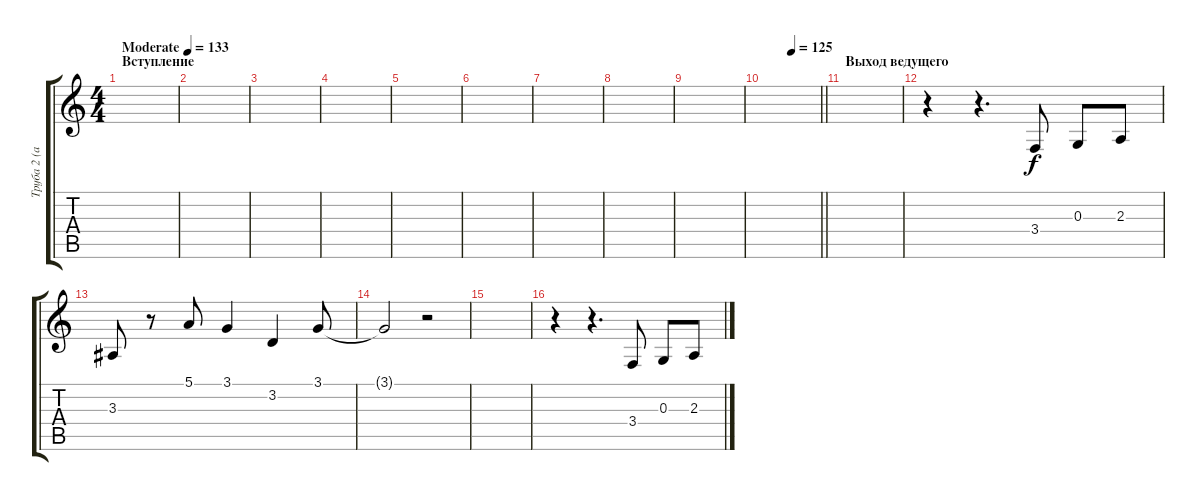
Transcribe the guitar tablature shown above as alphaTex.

\track ("Труба 2 (аккомп.)" "Труба 2 (а") {instrument trombone}
\staff {score tabs}
\tuning (E4 B3 G3 D3 A2 E2) {hide}
\ts (4 4)
\section ("" "Вступление")
\tempo (133 "Moderate")
\clef g2
\ks c
|
|
|
|
|
|
|
|
|
\tempo (125 0.5)
\barLineRight lightlight
|
\section ("" "Выход ведущего")
|
r.4 r.4{d} 3.4.8 0.3.8 2.3.8 |
3.3.8 r.8 5.1.8 3.1.4 3.2.4 3.1.8 |
3.1{t}.2 r.2 |
|
r.4 r.4{d} 3.4.8 0.3.8 2.3.8
